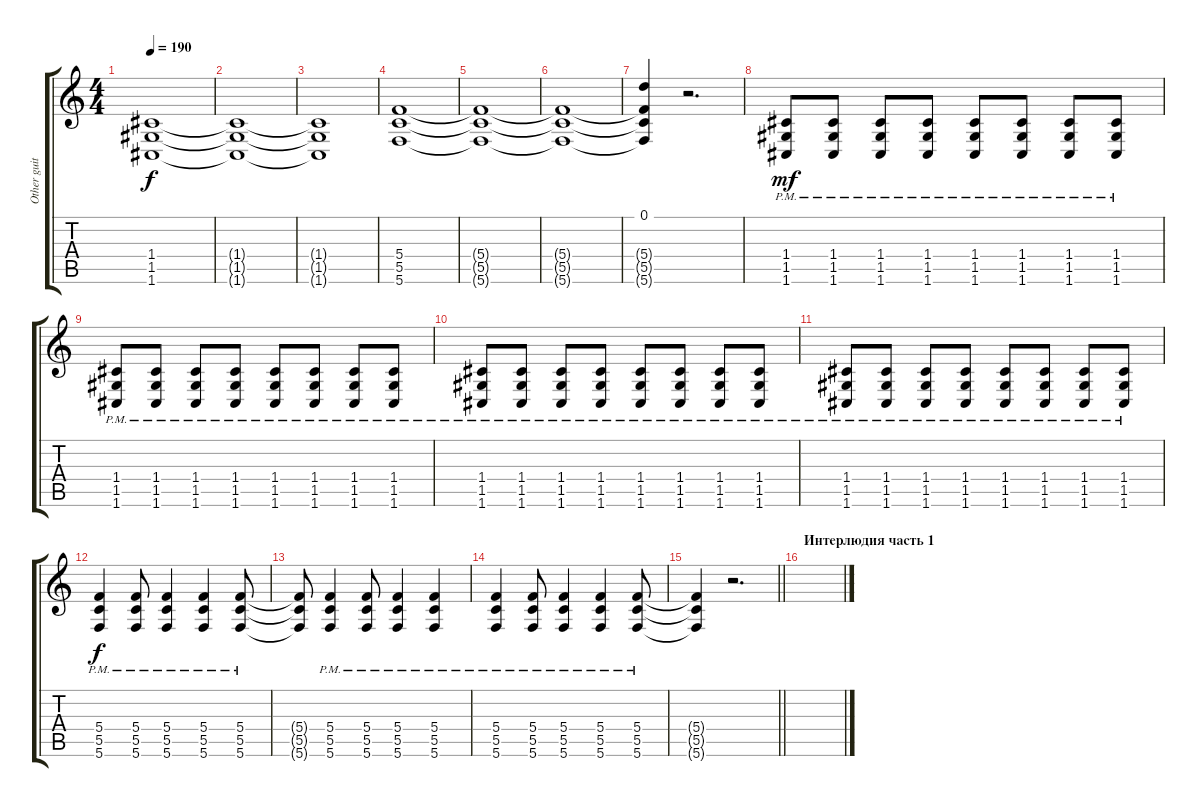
\track ("Other guitar" "Other guit") {instrument distortionguitar}
\staff {score tabs}
\tuning (D4 A3 F3 C3 G2 C2) {hide}
\ts (4 4)
\tempo 190
\clef g2
\ks c
(1.4{t} 1.5{t} 1.6{t}).1{dy f} |
(1.4{t} 1.5{t} 1.6{t}).1 |
(1.4{t} 1.5{t} 1.6{t}).1 |
(5.4 5.5 5.6).1 |
(5.4{t} 5.5{t} 5.6{t}).1 |
(5.4{t} 5.5{t} 5.6{t}).1 |
(0.1 5.4{t} 5.5{t} 5.6{t}).4 r.2{d} |
(1.4{pm} 1.5{pm} 1.6{pm}).8{dy mf} (1.4{pm} 1.5{pm} 1.6{pm}).8 (1.4{pm} 1.5{pm} 1.6{pm}).8 (1.4{pm} 1.5{pm} 1.6{pm}).8 (1.4{pm} 1.5{pm} 1.6{pm}).8 (1.4{pm} 1.5{pm} 1.6{pm}).8 (1.4{pm} 1.5{pm} 1.6{pm}).8 (1.4{pm} 1.5{pm} 1.6{pm}).8 |
(1.4{pm} 1.5{pm} 1.6{pm}).8 (1.4{pm} 1.5{pm} 1.6{pm}).8 (1.4{pm} 1.5{pm} 1.6{pm}).8 (1.4{pm} 1.5{pm} 1.6{pm}).8 (1.4{pm} 1.5{pm} 1.6{pm}).8 (1.4{pm} 1.5{pm} 1.6{pm}).8 (1.4{pm} 1.5{pm} 1.6{pm}).8 (1.4{pm} 1.5{pm} 1.6{pm}).8 |
(1.4{pm} 1.5{pm} 1.6{pm}).8 (1.4{pm} 1.5{pm} 1.6{pm}).8 (1.4{pm} 1.5{pm} 1.6{pm}).8 (1.4{pm} 1.5{pm} 1.6{pm}).8 (1.4{pm} 1.5{pm} 1.6{pm}).8 (1.4{pm} 1.5{pm} 1.6{pm}).8 (1.4{pm} 1.5{pm} 1.6{pm}).8 (1.4{pm} 1.5{pm} 1.6{pm}).8 |
(1.4{pm} 1.5{pm} 1.6{pm}).8 (1.4{pm} 1.5{pm} 1.6{pm}).8 (1.4{pm} 1.5{pm} 1.6{pm}).8 (1.4{pm} 1.5{pm} 1.6{pm}).8 (1.4{pm} 1.5{pm} 1.6{pm}).8 (1.4{pm} 1.5{pm} 1.6{pm}).8 (1.4{pm} 1.5{pm} 1.6{pm}).8 (1.4{pm} 1.5{pm} 1.6{pm}).8 |
(5.4{pm} 5.5{pm} 5.6{pm}).4{dy f} (5.4{pm} 5.5{pm} 5.6{pm}).8 (5.4{pm} 5.5{pm} 5.6{pm}).4 (5.4{pm} 5.5{pm} 5.6{pm}).4 (5.4{pm} 5.5{pm} 5.6{pm}).8 |
(5.4{t} 5.5{t} 5.6{t}).8 (5.4{pm} 5.5{pm} 5.6{pm}).4 (5.4{pm} 5.5{pm} 5.6{pm}).8 (5.4{pm} 5.5{pm} 5.6{pm}).4 (5.4{pm} 5.5{pm} 5.6{pm}).4 |
(5.4{pm} 5.5{pm} 5.6{pm}).4 (5.4{pm} 5.5{pm} 5.6{pm}).8 (5.4{pm} 5.5{pm} 5.6{pm}).4 (5.4{pm} 5.5{pm} 5.6{pm}).4 (5.4{pm} 5.5{pm} 5.6{pm}).8 |
\barLineRight lightlight
(5.4{t} 5.5{t} 5.6{t}).4 r.2{d} |
\section ("" "Интерлюдия часть 1")
